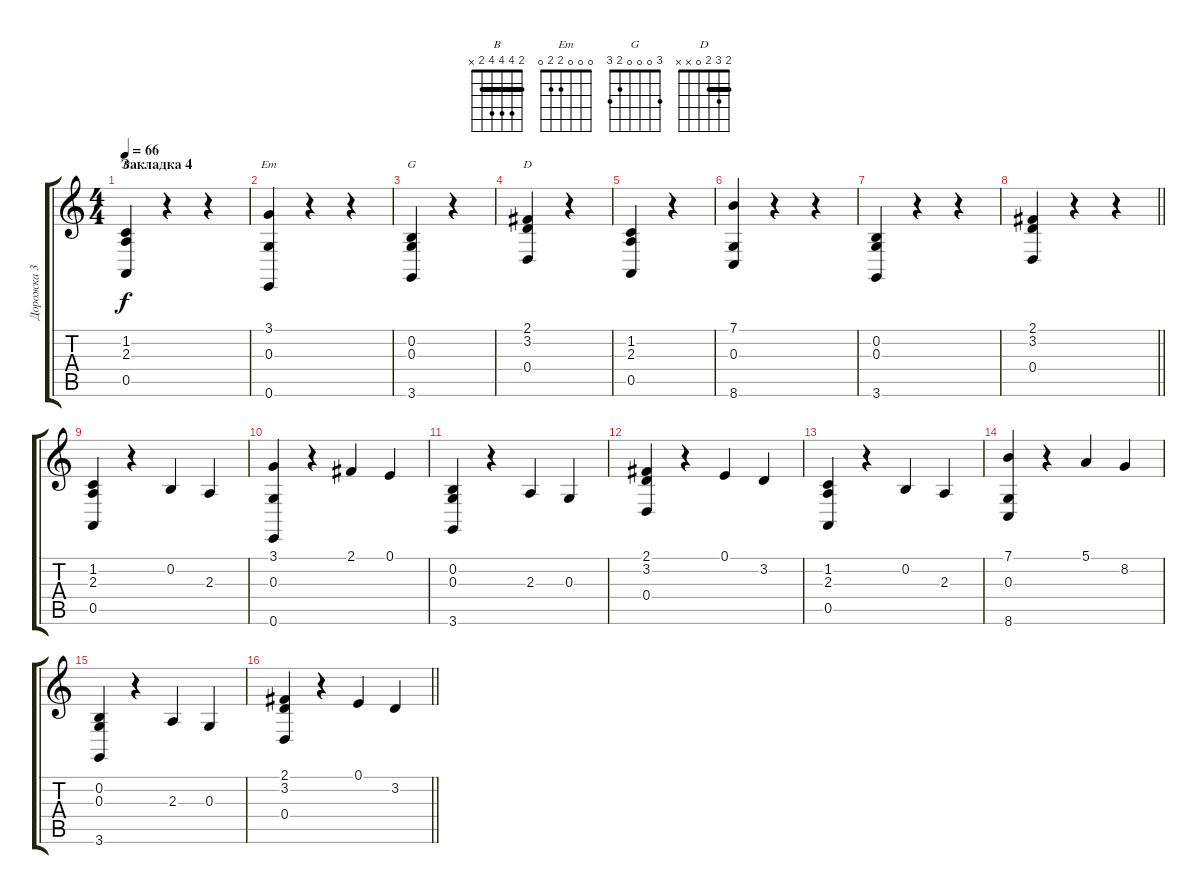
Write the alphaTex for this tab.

\track ("Дорожка 3" "Дорожка 3") {instrument violin}
\staff {score tabs}
\tuning (E4 B3 G3 D3 A2 E2) {hide}
\chord ("B" 2 4 4 4 2 x) {barre 2}
\chord ("Em" 0 0 0 2 2 0)
\chord ("G" 3 0 0 0 2 3)
\chord ("D" 2 3 2 0 x x) {barre 2}
\ts (4 4)
\section ("" "Закладка 4")
\tempo 66
\clef g2
\ks c
(1.2 2.3 0.5).4{ch "B" dy f} r.4 r.4 |
(3.1 0.3 0.6).4{ch "Em"} r.4 r.4 |
(0.2 0.3 3.6).4{ch "G"} r.4 |
(2.1 3.2 0.4).4{ch "D"} r.4 |
(1.2 2.3 0.5).4 r.4 |
(7.1 0.3 8.6).4 r.4 r.4 |
(0.2 0.3 3.6).4 r.4 r.4 |
\barLineRight lightlight
(2.1 3.2 0.4).4 r.4 r.4 |
(1.2 2.3 0.5).4 r.4 0.2.4 2.3.4 |
(3.1 0.3 0.6).4 r.4 2.1.4 0.1.4 |
(0.2 0.3 3.6).4 r.4 2.3.4 0.3.4 |
(2.1 3.2 0.4).4 r.4 0.1.4 3.2.4 |
(1.2 2.3 0.5).4 r.4 0.2.4 2.3.4 |
(7.1 0.3 8.6).4 r.4 5.1.4 8.2.4 |
(0.2 0.3 3.6).4 r.4 2.3.4 0.3.4 |
\barLineRight lightlight
(2.1 3.2 0.4).4 r.4 0.1.4 3.2.4
